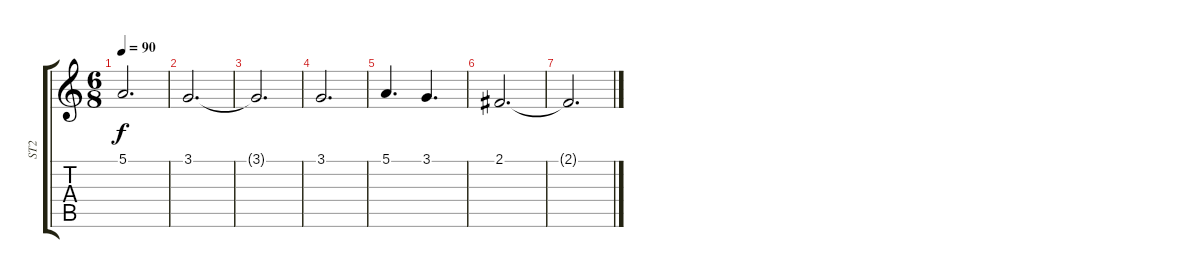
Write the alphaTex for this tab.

\track ("ST2" "ST2") {instrument stringensemble1}
\staff {score tabs}
\tuning (E4 B3 G3 D3 A2 E2) {hide}
\ts (6 8)
\tempo 90
\clef g2
\ks c
5.1{t}.2{d dy f} |
3.1.2{d} |
3.1{t}.2{d} |
3.1.2{d} |
5.1.4{d} 3.1.4{d} |
2.1.2{d} |
2.1{t}.2{d}
